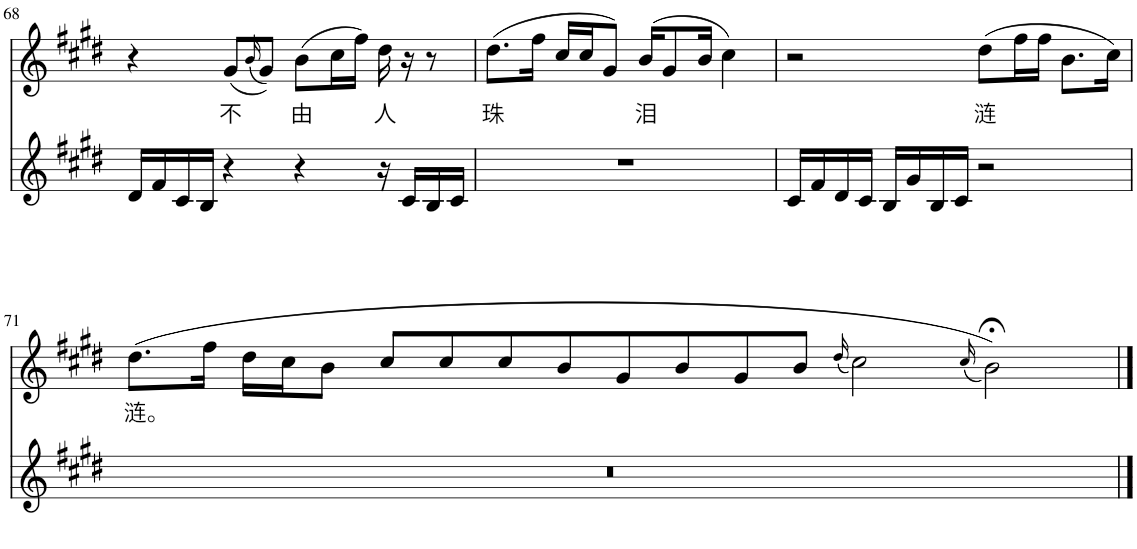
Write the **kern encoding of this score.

**kern	**kern	**text
*part2	*part1	*part1
*staff2	*staff1	*staff1
*I"Piano	*I"Piano	*
*I'Pno	*I'Pno	*
!!LO:PB:g=z
*clefG2	*clefG2	*
*k[f#c#g#d#]	*k[f#c#g#d#]	*
*M4/4	*M4/4	*
=68	=68	=68
16d#/LL	4r	.
16f#/	.	.
16c#/	.	.
16B/JJ	.	.
!	!	!LO:LY:b
4r	(8g#/L	不
.	(16qb/	.
.	8g#/J))	.
!	!	!LO:LY:b
4r	(8b\L	由
.	16cc#\L	.
.	16ff#\JJ)	.
!	!	!LO:LY:b
16r	16dd#\	人
16c#/LL	16r	.
16B/	8r	.
16c#/JJ	.	.
=69	=69	=69
!	!	!LO:LY:b
1r	(8.dd#\L	珠
.	16ff#\Jk	.
.	16cc#/LL	.
.	16cc#/J	.
.	8g#/J)	.
!	!	!LO:LY:b
.	(16b/KL	泪
.	8g#/	.
.	16b/Jk	.
.	4cc#\)	.
=70	=70	=70
16c#/LL	2r	.
16f#/	.	.
16d#/	.	.
16c#/JJ	.	.
16B/LL	.	.
16g#/	.	.
16B/	.	.
16c#/JJ	.	.
!	!	!LO:LY:b
2r	(8dd#\L	涟
.	16ff#\L	.
.	16ff#\JJ	.
.	8.b\L	.
.	16cc#\Jk)	.
!!LO:LB:g=z
=71	=71	=71
!	!	!LO:LY:b
1r	(8.dd#\L	涟。
.	16ff#\Jk	.
.	16dd#\LL	.
.	16cc#\J	.
.	8b\J	.
.	8cc#/L	.
.	8cc#/	.
.	8cc#/	.
.	8b/	.
1.ryy	8g#/	.
.	8b/	.
.	8g#/	.
.	8b/J	.
.	(16qdd#/	.
.	2cc#\)	.
.	(16qcc#/	.
.	2b;<\))	.
==	==	==
*-	*-	*-
